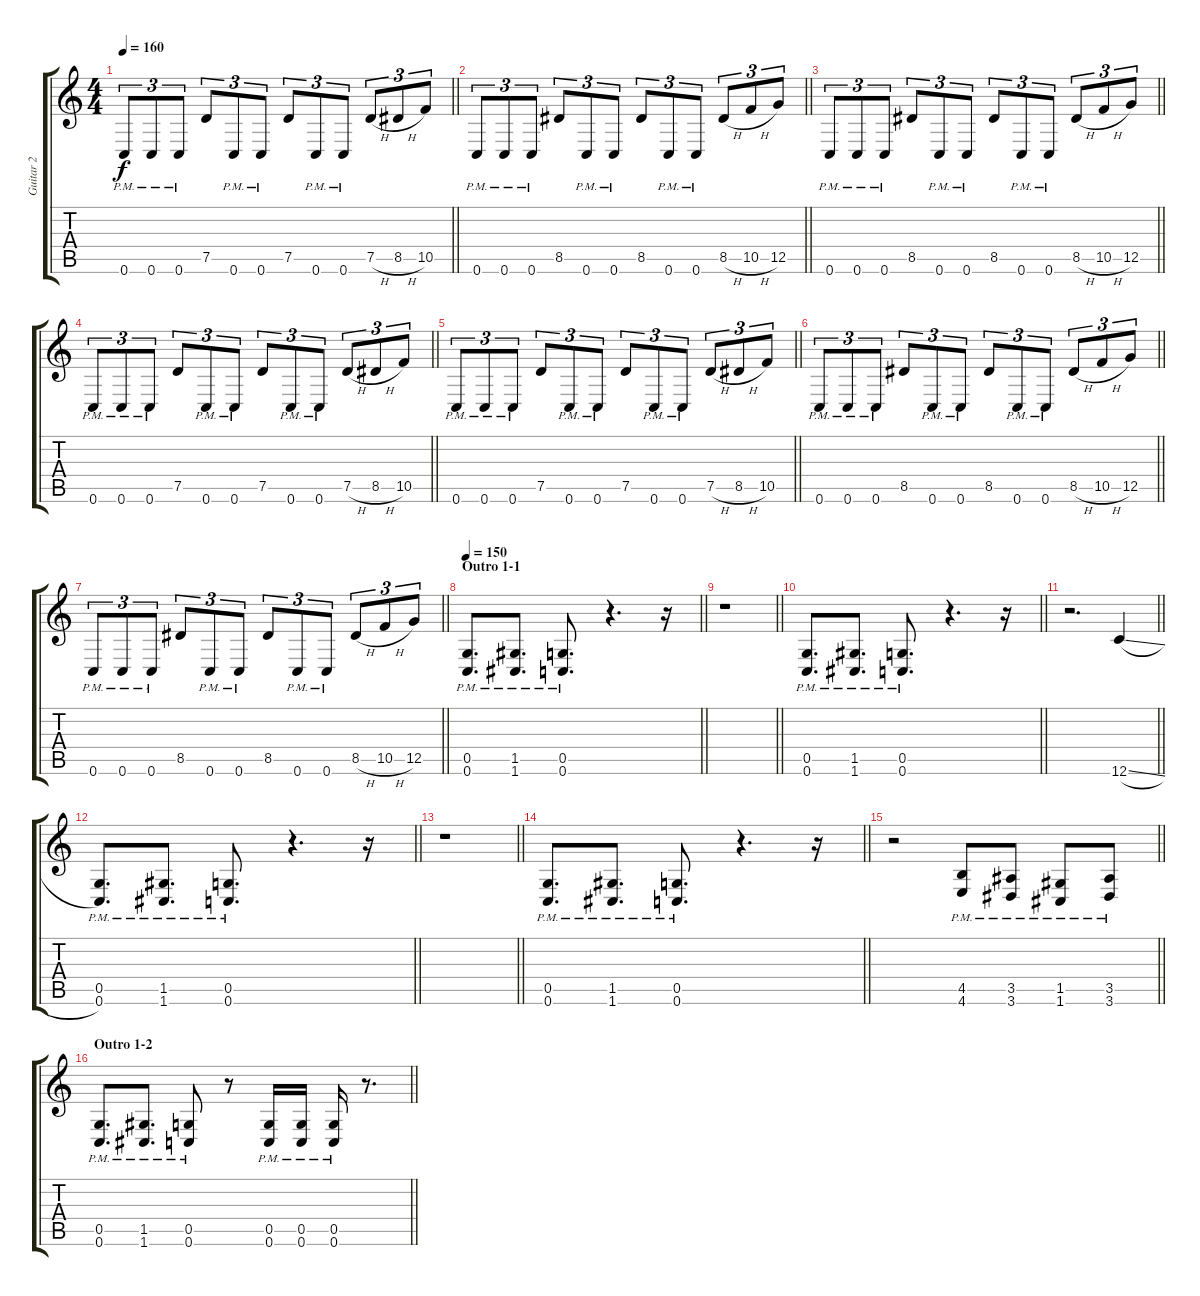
\track ("Guitar 2" "Guitar 2") {instrument distortionguitar}
\staff {score tabs}
\tuning (D4 A3 F3 C3 G2 C2) {hide}
\ts (4 4)
\tempo 160
\clef g2
\barLineRight lightlight
\ks c
0.6{pm}.8{tu (3 2) dy f} 0.6{pm}.8{tu (3 2)} 0.6{pm}.8{tu (3 2)} 7.5.8{tu (3 2)} 0.6{pm}.8{tu (3 2)} 0.6{pm}.8{tu (3 2)} 7.5.8{tu (3 2)} 0.6{pm}.8{tu (3 2)} 0.6{pm}.8{tu (3 2)} 7.5{h}.8{tu (3 2)} 8.5{h}.8{tu (3 2)} 10.5.8{tu (3 2)} |
\barLineRight lightlight
0.6{pm}.8{tu (3 2)} 0.6{pm}.8{tu (3 2)} 0.6{pm}.8{tu (3 2)} 8.5.8{tu (3 2)} 0.6{pm}.8{tu (3 2)} 0.6{pm}.8{tu (3 2)} 8.5.8{tu (3 2)} 0.6{pm}.8{tu (3 2)} 0.6{pm}.8{tu (3 2)} 8.5{h}.8{tu (3 2)} 10.5{h}.8{tu (3 2)} 12.5.8{tu (3 2)} |
\barLineRight lightlight
0.6{pm}.8{tu (3 2)} 0.6{pm}.8{tu (3 2)} 0.6{pm}.8{tu (3 2)} 8.5.8{tu (3 2)} 0.6{pm}.8{tu (3 2)} 0.6{pm}.8{tu (3 2)} 8.5.8{tu (3 2)} 0.6{pm}.8{tu (3 2)} 0.6{pm}.8{tu (3 2)} 8.5{h}.8{tu (3 2)} 10.5{h}.8{tu (3 2)} 12.5.8{tu (3 2)} |
\barLineRight lightlight
0.6{pm}.8{tu (3 2)} 0.6{pm}.8{tu (3 2)} 0.6{pm}.8{tu (3 2)} 7.5.8{tu (3 2)} 0.6{pm}.8{tu (3 2)} 0.6{pm}.8{tu (3 2)} 7.5.8{tu (3 2)} 0.6{pm}.8{tu (3 2)} 0.6{pm}.8{tu (3 2)} 7.5{h}.8{tu (3 2)} 8.5{h}.8{tu (3 2)} 10.5.8{tu (3 2)} |
\barLineRight lightlight
0.6{pm}.8{tu (3 2)} 0.6{pm}.8{tu (3 2)} 0.6{pm}.8{tu (3 2)} 7.5.8{tu (3 2)} 0.6{pm}.8{tu (3 2)} 0.6{pm}.8{tu (3 2)} 7.5.8{tu (3 2)} 0.6{pm}.8{tu (3 2)} 0.6{pm}.8{tu (3 2)} 7.5{h}.8{tu (3 2)} 8.5{h}.8{tu (3 2)} 10.5.8{tu (3 2)} |
\barLineRight lightlight
0.6{pm}.8{tu (3 2)} 0.6{pm}.8{tu (3 2)} 0.6{pm}.8{tu (3 2)} 8.5.8{tu (3 2)} 0.6{pm}.8{tu (3 2)} 0.6{pm}.8{tu (3 2)} 8.5.8{tu (3 2)} 0.6{pm}.8{tu (3 2)} 0.6{pm}.8{tu (3 2)} 8.5{h}.8{tu (3 2)} 10.5{h}.8{tu (3 2)} 12.5.8{tu (3 2)} |
\barLineRight lightlight
0.6{pm}.8{tu (3 2)} 0.6{pm}.8{tu (3 2)} 0.6{pm}.8{tu (3 2)} 8.5.8{tu (3 2)} 0.6{pm}.8{tu (3 2)} 0.6{pm}.8{tu (3 2)} 8.5.8{tu (3 2)} 0.6{pm}.8{tu (3 2)} 0.6{pm}.8{tu (3 2)} 8.5{h}.8{tu (3 2)} 10.5{h}.8{tu (3 2)} 12.5.8{tu (3 2)} |
\section ("" "Outro 1-1")
\tempo 150
\barLineRight lightlight
(0.5{pm} 0.6{pm}).8{d} (1.5{pm} 1.6{pm}).8{d} (0.5{pm} 0.6{pm}).8{d} r.4{d} r.16 |
\barLineRight lightlight
r.1 |
\barLineRight lightlight
(0.5{pm} 0.6{pm}).8{d} (1.5{pm} 1.6{pm}).8{d} (0.5{pm} 0.6{pm}).8{d} r.4{d} r.16 |
\barLineRight lightlight
r.2{d} 12.6{sl}.4 |
\barLineRight lightlight
(0.5{pm} 0.6{pm}).8{d} (1.5{pm} 1.6{pm}).8{d} (0.5{pm} 0.6{pm}).8{d} r.4{d} r.16 |
\barLineRight lightlight
r.1 |
\barLineRight lightlight
(0.5{pm} 0.6{pm}).8{d} (1.5{pm} 1.6{pm}).8{d} (0.5{pm} 0.6{pm}).8{d} r.4{d} r.16 |
\barLineRight lightlight
r.2 (4.5{pm} 4.6{pm}).8 (3.5{pm} 3.6{pm}).8 (1.5{pm} 1.6{pm}).8 (3.5{pm} 3.6{pm}).8 |
\section ("" "Outro 1-2")
\barLineRight lightlight
(0.5{pm} 0.6{pm}).8{d} (1.5{pm} 1.6{pm}).8{d} (0.5{pm} 0.6{pm}).8 r.8 (0.5{pm} 0.6{pm}).16 (0.5{pm} 0.6{pm}).16 (0.5{pm} 0.6{pm}).16 r.8{d}
